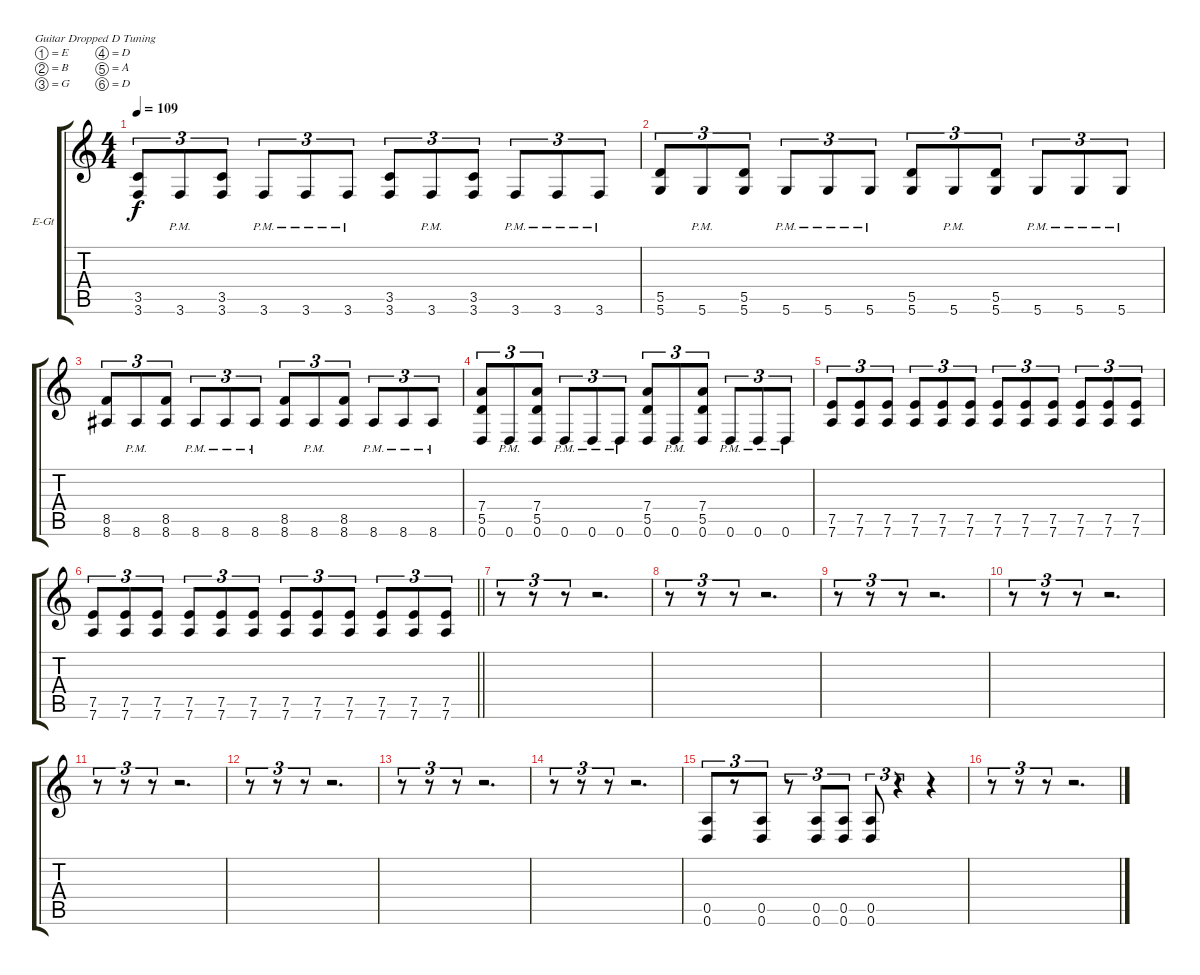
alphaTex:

\bracketExtendMode groupsimilarinstruments
\firstSystemTrackNameOrientation horizontal
\otherSystemsTrackNameOrientation horizontal
\track ("Overdriven-guitar (Richard)" "E-Gt") {instrument overdrivenguitar}
\staff {score tabs}
\tuning (E4 B3 G3 D3 A2 D2)
\ts (4 4)
\tempo 109
\clef g2
\scale
0.333333
\ks c
(3.5 3.6).8{tu (3 2) dy f} 3.6{pm}.8{tu (3 2)} (3.5 3.6).8{tu (3 2)} 3.6{pm}.8{tu (3 2)} 3.6{pm}.8{tu (3 2)} 3.6{pm}.8{tu (3 2)} (3.5 3.6).8{tu (3 2)} 3.6{pm}.8{tu (3 2)} (3.5 3.6).8{tu (3 2)} 3.6{pm}.8{tu (3 2)} 3.6{pm}.8{tu (3 2)} 3.6{pm}.8{tu (3 2)} |
\scale
0.333333 (5.5 5.6).8{tu (3 2)} 5.6{pm}.8{tu (3 2)} (5.5 5.6).8{tu (3 2)} 5.6{pm}.8{tu (3 2)} 5.6{pm}.8{tu (3 2)} 5.6{pm}.8{tu (3 2)} (5.5 5.6).8{tu (3 2)} 5.6{pm}.8{tu (3 2)} (5.5 5.6).8{tu (3 2)} 5.6{pm}.8{tu (3 2)} 5.6{pm}.8{tu (3 2)} 5.6{pm}.8{tu (3 2)} |
\scale
0.333333 (8.5 8.6).8{tu (3 2)} 8.6{pm}.8{tu (3 2)} (8.5 8.6).8{tu (3 2)} 8.6{pm}.8{tu (3 2)} 8.6{pm}.8{tu (3 2)} 8.6{pm}.8{tu (3 2)} (8.5 8.6).8{tu (3 2)} 8.6{pm}.8{tu (3 2)} (8.5 8.6).8{tu (3 2)} 8.6{pm}.8{tu (3 2)} 8.6{pm}.8{tu (3 2)} 8.6{pm}.8{tu (3 2)} |
\scale
0.333333 (7.4 5.5 0.6).8{tu (3 2)} 0.6{pm}.8{tu (3 2)} (7.4 5.5 0.6).8{tu (3 2)} 0.6{pm}.8{tu (3 2)} 0.6{pm}.8{tu (3 2)} 0.6{pm}.8{tu (3 2)} (7.4 5.5 0.6).8{tu (3 2)} 0.6{pm}.8{tu (3 2)} (7.4 5.5 0.6).8{tu (3 2)} 0.6{pm}.8{tu (3 2)} 0.6{pm}.8{tu (3 2)} 0.6{pm}.8{tu (3 2)} |
\scale
0.333333 (7.5 7.6).8{tu (3 2)} (7.5 7.6).8{tu (3 2)} (7.5 7.6).8{tu (3 2)} (7.5 7.6).8{tu (3 2)} (7.5 7.6).8{tu (3 2)} (7.5 7.6).8{tu (3 2)} (7.5 7.6).8{tu (3 2)} (7.5 7.6).8{tu (3 2)} (7.5 7.6).8{tu (3 2)} (7.5 7.6).8{tu (3 2)} (7.5 7.6).8{tu (3 2)} (7.5 7.6).8{tu (3 2)} |
\scale
0.333333
\barLineRight lightlight
(7.5 7.6).8{tu (3 2)} (7.5 7.6).8{tu (3 2)} (7.5 7.6).8{tu (3 2)} (7.5 7.6).8{tu (3 2)} (7.5 7.6).8{tu (3 2)} (7.5 7.6).8{tu (3 2)} (7.5 7.6).8{tu (3 2)} (7.5 7.6).8{tu (3 2)} (7.5 7.6).8{tu (3 2)} (7.5 7.6).8{tu (3 2)} (7.5 7.6).8{tu (3 2)} (7.5 7.6).8{tu (3 2)} |
\scale
0.333333 r.8{tu (3 2)} r.8{tu (3 2)} r.8{tu (3 2)} r.2{d} |
\scale
0.333333 r.8{tu (3 2)} r.8{tu (3 2)} r.8{tu (3 2)} r.2{d} |
\scale
0.333333 r.8{tu (3 2)} r.8{tu (3 2)} r.8{tu (3 2)} r.2{d} |
\scale
0.333333 r.8{tu (3 2)} r.8{tu (3 2)} r.8{tu (3 2)} r.2{d} |
\scale
0.333333 r.8{tu (3 2)} r.8{tu (3 2)} r.8{tu (3 2)} r.2{d} |
\scale
0.333333 r.8{tu (3 2)} r.8{tu (3 2)} r.8{tu (3 2)} r.2{d} |
\scale
0.333333 r.8{tu (3 2)} r.8{tu (3 2)} r.8{tu (3 2)} r.2{d} |
\scale
0.333333 r.8{tu (3 2)} r.8{tu (3 2)} r.8{tu (3 2)} r.2{d} |
\scale
0.333333 (0.5 0.6).8{tu (3 2)} r.8{tu (3 2)} (0.5 0.6).8{tu (3 2)} r.8{tu (3 2)} (0.5 0.6).8{tu (3 2)} (0.5 0.6).8{tu (3 2)} (0.5 0.6).8{tu (3 2)} r.4{tu (3 2)} r.4 |
\scale
0.333333 r.8{tu (3 2)} r.8{tu (3 2)} r.8{tu (3 2)} r.2{d}
